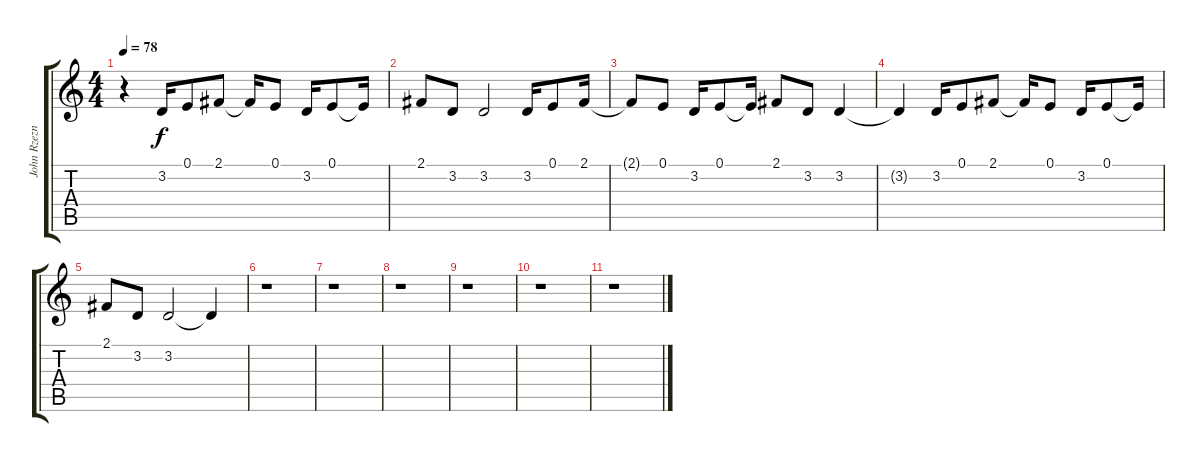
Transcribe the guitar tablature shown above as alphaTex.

\track ("John Rzeznik (Vocals)" "John Rzezn") {instrument lead2sawtooth}
\staff {score tabs}
\tuning (E4 B3 G3 D3 A2 E2) {hide}
\ts (4 4)
\tempo 78
\clef g2
\ks c
r.4{dy f} 3.2.16 0.1.8 2.1.8 2.1{t}.16 0.1.8 3.2.16 0.1.8 0.1{t}.16 |
2.1.8 3.2.8 3.2.2 3.2.16 0.1.8 2.1.16 |
2.1{t}.8 0.1.8 3.2.16 0.1.8 0.1{t}.16 2.1.8 3.2.8 3.2.4 |
3.2{t}.4 3.2.16 0.1.8 2.1.8 2.1{t}.16 0.1.8 3.2.16 0.1.8 0.1{t}.16 |
2.1.8 3.2.8 3.2.2 3.2{t}.4 |
r.1 |
r.1 |
r.1 |
r.1 |
r.1 |
r.1
